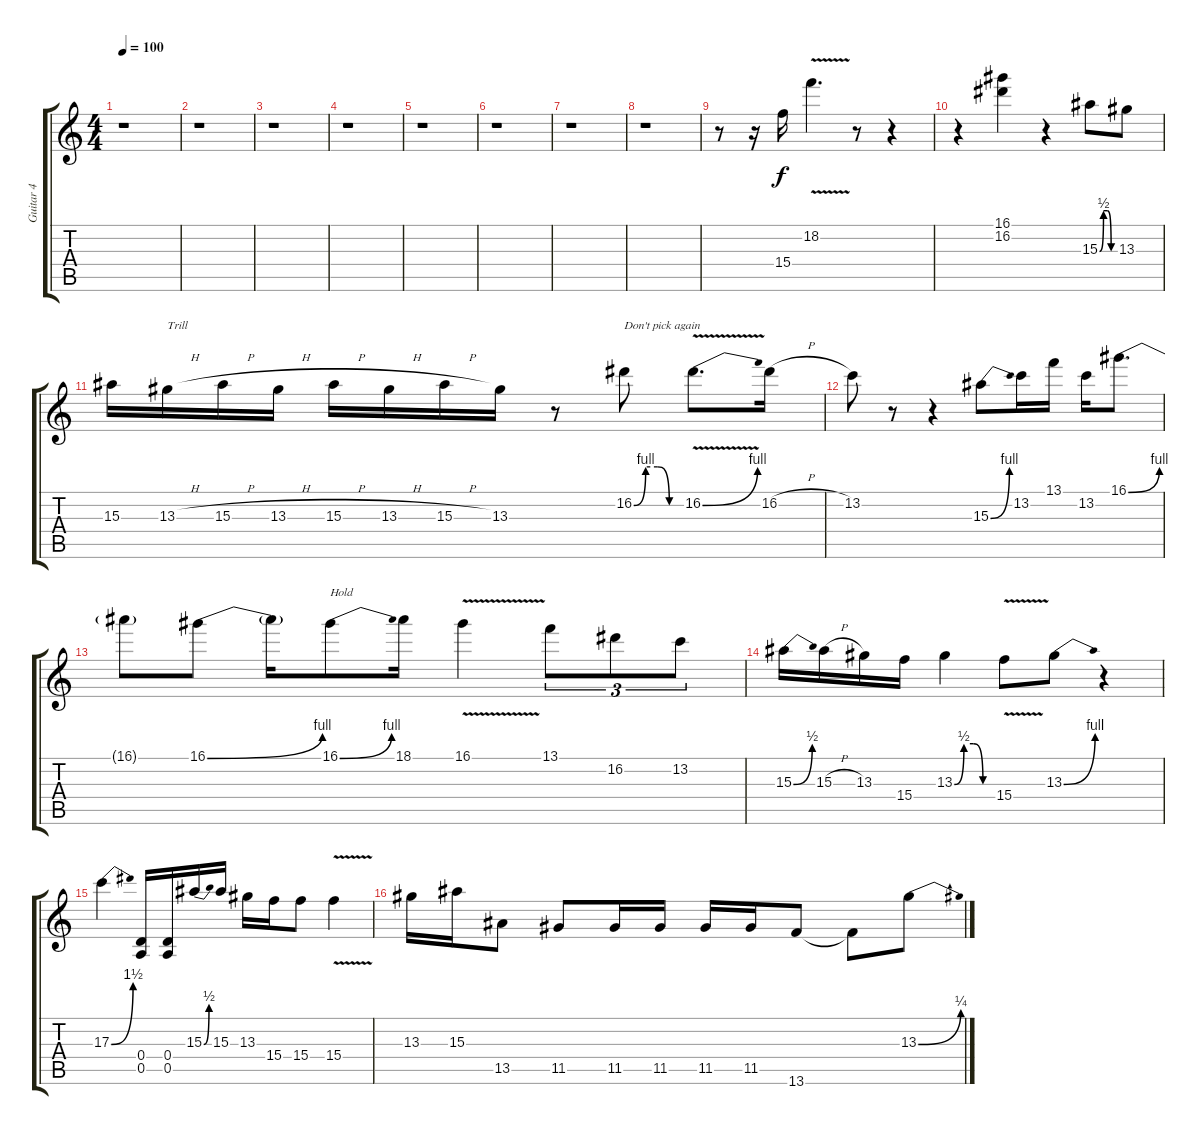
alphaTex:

\track ("Guitar 4" "Guitar 4") {instrument overdrivenguitar}
\staff {score tabs}
\tuning (E4 B3 G3 D3 A2 E2) {hide}
\ts (4 4)
\tempo 100
\clef g2
\ks c
r.1{dy f} |
r.1 |
r.1 |
r.1 |
r.1 |
r.1 |
r.1 |
r.1 |
r.8 r.16 15.4.16 18.2{v}.4{d} r.8 r.4 |
r.4 (16.1 16.2).4 r.4 15.3{be (custom 0 0 15 2 30 2 45 0 60 0)}.8 13.3.8 |
15.3.16 13.3{h}.16{txt "Trill"} 15.3{h}.16 13.3{h}.16 15.3{h}.16 13.3{h}.16 15.3{h}.16 13.3.16 r.8 16.2{be (custom 0 0 15 4 30 4 45 0 60 0)}.8{txt "Don't pick again"} 16.2{be (bend 0 0 60 4) v}.8{d} 16.2{h}.16 |
13.2.8 r.8 r.4 15.3{be (bend 0 0 60 4)}.8 13.2.16 13.1.16 13.2.16 16.1{be (bend 0 0 60 4)}.8{d} |
16.1{t}.8 16.1{be (bend 0 0 60 4)}.8 16.1{t}.16 16.1{be (bend 0 0 60 4)}.8{txt "Hold"} 18.1.16 16.1{v}.4 13.1.8{tu (3 2)} 16.2.8{tu (3 2)} 13.2.8{tu (3 2)} |
15.3{be (bend 0 0 60 2)}.16 15.3{h}.16 13.3.16 15.4.16 13.3{be (custom 0 0 15 2 30 2 45 0 60 0)}.4 15.4{v}.8 13.3{be (bend 0 0 60 4)}.8 r.4 |
17.3{be (bend 0 0 60 6)}.4 (0.4 0.5).16 (0.4 0.5).16 15.3{be (bend 0 0 60 2)}.16 15.3.16 13.3.16 15.4.16 15.4.8 15.4{v}.4 |
13.3.16 15.3.16 13.5.8 11.5.8 11.5.16 11.5.16 11.5.16 11.5.16 13.6.8 13.6{t}.8 13.3{be (bend 0 0 60 1)}.8
